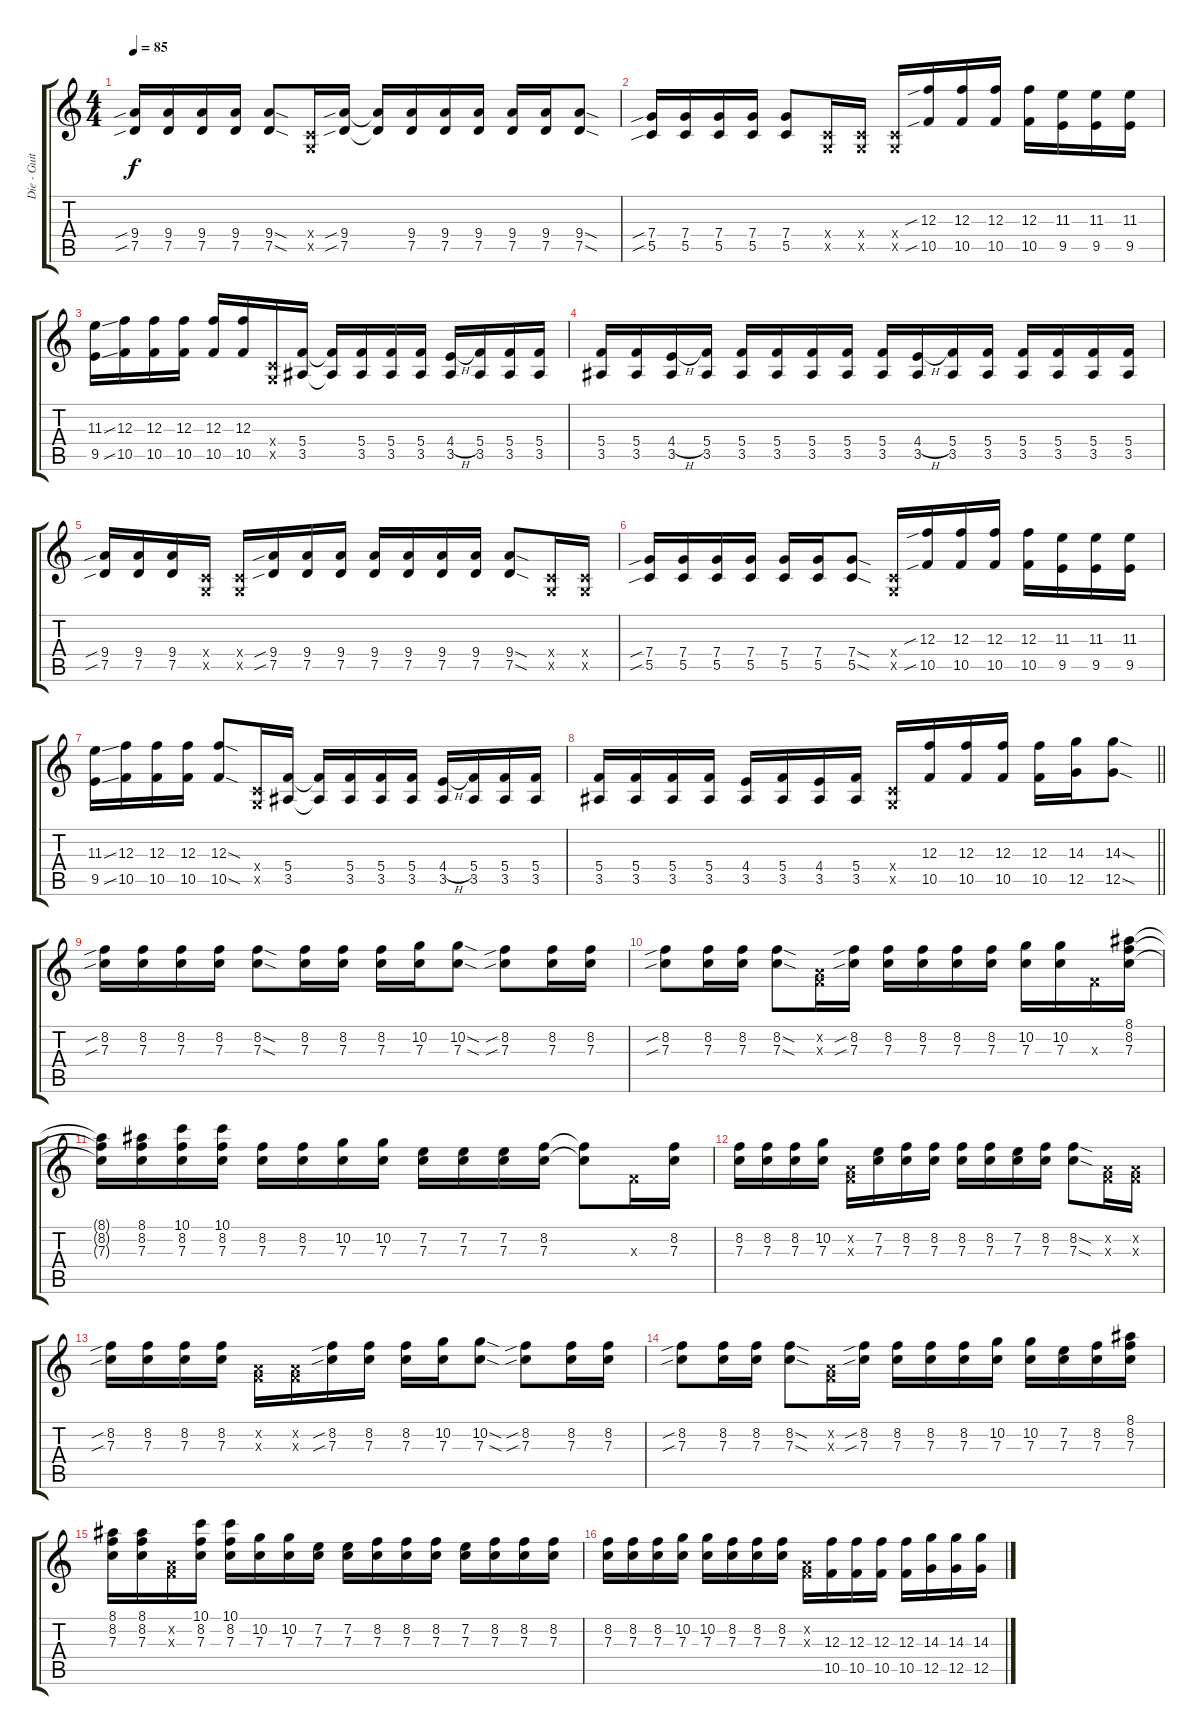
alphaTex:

\track ("Die - Guitar 2" "Die - Guit") {instrument overdrivenguitar}
\staff {score tabs}
\tuning (D4 A3 F3 C3 G2 D2) {hide}
\ts (4 4)
\tempo 85
\clef g2
\ks c
(9.4{sib} 7.5{sib}).16{dy f} (9.4 7.5).16 (9.4 7.5).16 (9.4 7.5).16 (9.4{sod} 7.5{sod}).8 (0.4{x} 0.5{x}).16 (9.4{sib} 7.5{sib}).16 (9.4{t} 7.5{t}).16 (9.4 7.5).16 (9.4 7.5).16 (9.4 7.5).16 (9.4 7.5).16 (9.4 7.5).16 (9.4{sod} 7.5{sod}).8 |
(7.4{sib} 5.5{sib}).16 (7.4 5.5).16 (7.4 5.5).16 (7.4 5.5).16 (7.4 5.5).8 (0.4{x} 0.5{x}).16 (0.4{x} 0.5{x}).16 (0.4{x} 0.5{x}).16 (12.3{sib} 10.5{sib}).16 (12.3 10.5).16 (12.3 10.5).16 (12.3 10.5).16 (11.3 9.5).16 (11.3 9.5).16 (11.3 9.5).16 |
(11.3{ss} 9.5{ss}).16 (12.3 10.5).16 (12.3 10.5).16 (12.3 10.5).16 (12.3 10.5).16 (12.3 10.5).16 (0.4{x} 0.5{x}).16 (5.4 3.5).16 (5.4{t} 3.5{t}).16 (5.4 3.5).16 (5.4 3.5).16 (5.4 3.5).16 (4.4{h} 3.5).16 (5.4 3.5).16 (5.4 3.5).16 (5.4 3.5).16 |
(5.4 3.5).16 (5.4 3.5).16 (4.4{h} 3.5).16 (5.4 3.5).16 (5.4 3.5).16 (5.4 3.5).16 (5.4 3.5).16 (5.4 3.5).16 (5.4 3.5).16 (4.4{h} 3.5).16 (5.4 3.5).16 (5.4 3.5).16 (5.4 3.5).16 (5.4 3.5).16 (5.4 3.5).16 (5.4 3.5).16 |
(9.4{sib} 7.5{sib}).16 (9.4 7.5).16 (9.4 7.5).16 (0.4{x} 0.5{x}).16 (0.4{x} 0.5{x}).16 (9.4{sib} 7.5{sib}).16 (9.4 7.5).16 (9.4 7.5).16 (9.4 7.5).16 (9.4 7.5).16 (9.4 7.5).16 (9.4 7.5).16 (9.4{sod} 7.5{sod}).8 (0.4{x} 0.5{x}).16 (0.4{x} 0.5{x}).16 |
(7.4{sib} 5.5{sib}).16 (7.4 5.5).16 (7.4 5.5).16 (7.4 5.5).16 (7.4 5.5).16 (7.4 5.5).16 (7.4{sod} 5.5{sod}).8 (0.4{x} 0.5{x}).16 (12.3{sib} 10.5{sib}).16 (12.3 10.5).16 (12.3 10.5).16 (12.3 10.5).16 (11.3 9.5).16 (11.3 9.5).16 (11.3 9.5).16 |
(11.3{ss} 9.5{ss}).16 (12.3 10.5).16 (12.3 10.5).16 (12.3 10.5).16 (12.3{sod} 10.5{sod}).8 (0.4{x} 0.5{x}).16 (5.4 3.5).16 (5.4{t} 3.5{t}).16 (5.4 3.5).16 (5.4 3.5).16 (5.4 3.5).16 (4.4{h} 3.5).16 (5.4 3.5).16 (5.4 3.5).16 (5.4 3.5).16 |
\barLineRight lightlight
(5.4 3.5).16 (5.4 3.5).16 (5.4 3.5).16 (5.4 3.5).16 (4.4 3.5).16 (5.4 3.5).16 (4.4 3.5).16 (5.4 3.5).16 (0.4{x} 0.5{x}).16 (12.3 10.5).16 (12.3 10.5).16 (12.3 10.5).16 (12.3 10.5).16 (14.3 12.5).16 (14.3{sod} 12.5{sod}).8 |
(8.2{sib} 7.3{sib}).16 (8.2 7.3).16 (8.2 7.3).16 (8.2 7.3).16 (8.2{sod} 7.3{sod}).8 (8.2 7.3).16 (8.2 7.3).16 (8.2 7.3).16 (10.2 7.3).16 (10.2{sod} 7.3{sod}).8 (8.2{sib} 7.3{sib}).8 (8.2 7.3).16 (8.2 7.3).16 |
(8.2{sib} 7.3{sib}).8 (8.2 7.3).16 (8.2 7.3).16 (8.2{sod} 7.3{sod}).8 (0.2{x} 0.3{x}).16 (8.2{sib} 7.3{sib}).16 (8.2 7.3).16 (8.2 7.3).16 (8.2 7.3).16 (8.2 7.3).16 (10.2 7.3).16 (10.2 7.3).16 0.3{x}.16 (8.1 8.2 7.3).16 |
(8.1{t} 8.2{t} 7.3{t}).16 (8.1 8.2 7.3).16 (10.1 8.2 7.3).16 (10.1 8.2 7.3).16 (8.2 7.3).16 (8.2 7.3).16 (10.2 7.3).16 (10.2 7.3).16 (7.2 7.3).16 (7.2 7.3).16 (7.2 7.3).16 (8.2 7.3).16 (8.2{t} 7.3{t}).8 0.3{x}.16 (8.2 7.3).16 |
(8.2 7.3).16 (8.2 7.3).16 (8.2 7.3).16 (10.2 7.3).16 (0.2{x} 0.3{x}).16 (7.2 7.3).16 (8.2 7.3).16 (8.2 7.3).16 (8.2 7.3).16 (8.2 7.3).16 (7.2 7.3).16 (8.2 7.3).16 (8.2{sod} 7.3{sod}).8 (0.2{x} 0.3{x}).16 (0.2{x} 0.3{x}).16 |
(8.2{sib} 7.3{sib}).16 (8.2 7.3).16 (8.2 7.3).16 (8.2 7.3).16 (0.2{x} 0.3{x}).16 (0.2{x} 0.3{x}).16 (8.2{sib} 7.3{sib}).16 (8.2 7.3).16 (8.2 7.3).16 (10.2 7.3).16 (10.2{sod} 7.3{sod}).8 (8.2{sib} 7.3{sib}).8 (8.2 7.3).16 (8.2 7.3).16 |
(8.2{sib} 7.3{sib}).8 (8.2 7.3).16 (8.2 7.3).16 (8.2{sod} 7.3{sod}).8 (0.2{x} 0.3{x}).16 (8.2{sib} 7.3{sib}).16 (8.2 7.3).16 (8.2 7.3).16 (8.2 7.3).16 (10.2 7.3).16 (10.2 7.3).16 (7.2 7.3).16 (8.2 7.3).16 (8.1 8.2 7.3).16 |
(8.1 8.2 7.3).16 (8.1 8.2 7.3).16 (0.2{x} 0.3{x}).16 (10.1 8.2 7.3).16 (10.1 8.2 7.3).16 (10.2 7.3).16 (10.2 7.3).16 (7.2 7.3).16 (7.2 7.3).16 (8.2 7.3).16 (8.2 7.3).16 (8.2 7.3).16 (7.2 7.3).16 (8.2 7.3).16 (8.2 7.3).16 (8.2 7.3).16 |
(8.2 7.3).16 (8.2 7.3).16 (8.2 7.3).16 (10.2 7.3).16 (10.2 7.3).16 (8.2 7.3).16 (8.2 7.3).16 (8.2 7.3).16 (0.2{x} 0.3{x}).16 (12.3 10.5).16 (12.3 10.5).16 (12.3 10.5).16 (12.3 10.5).16 (14.3 12.5).16 (14.3 12.5).16 (14.3 12.5).16
